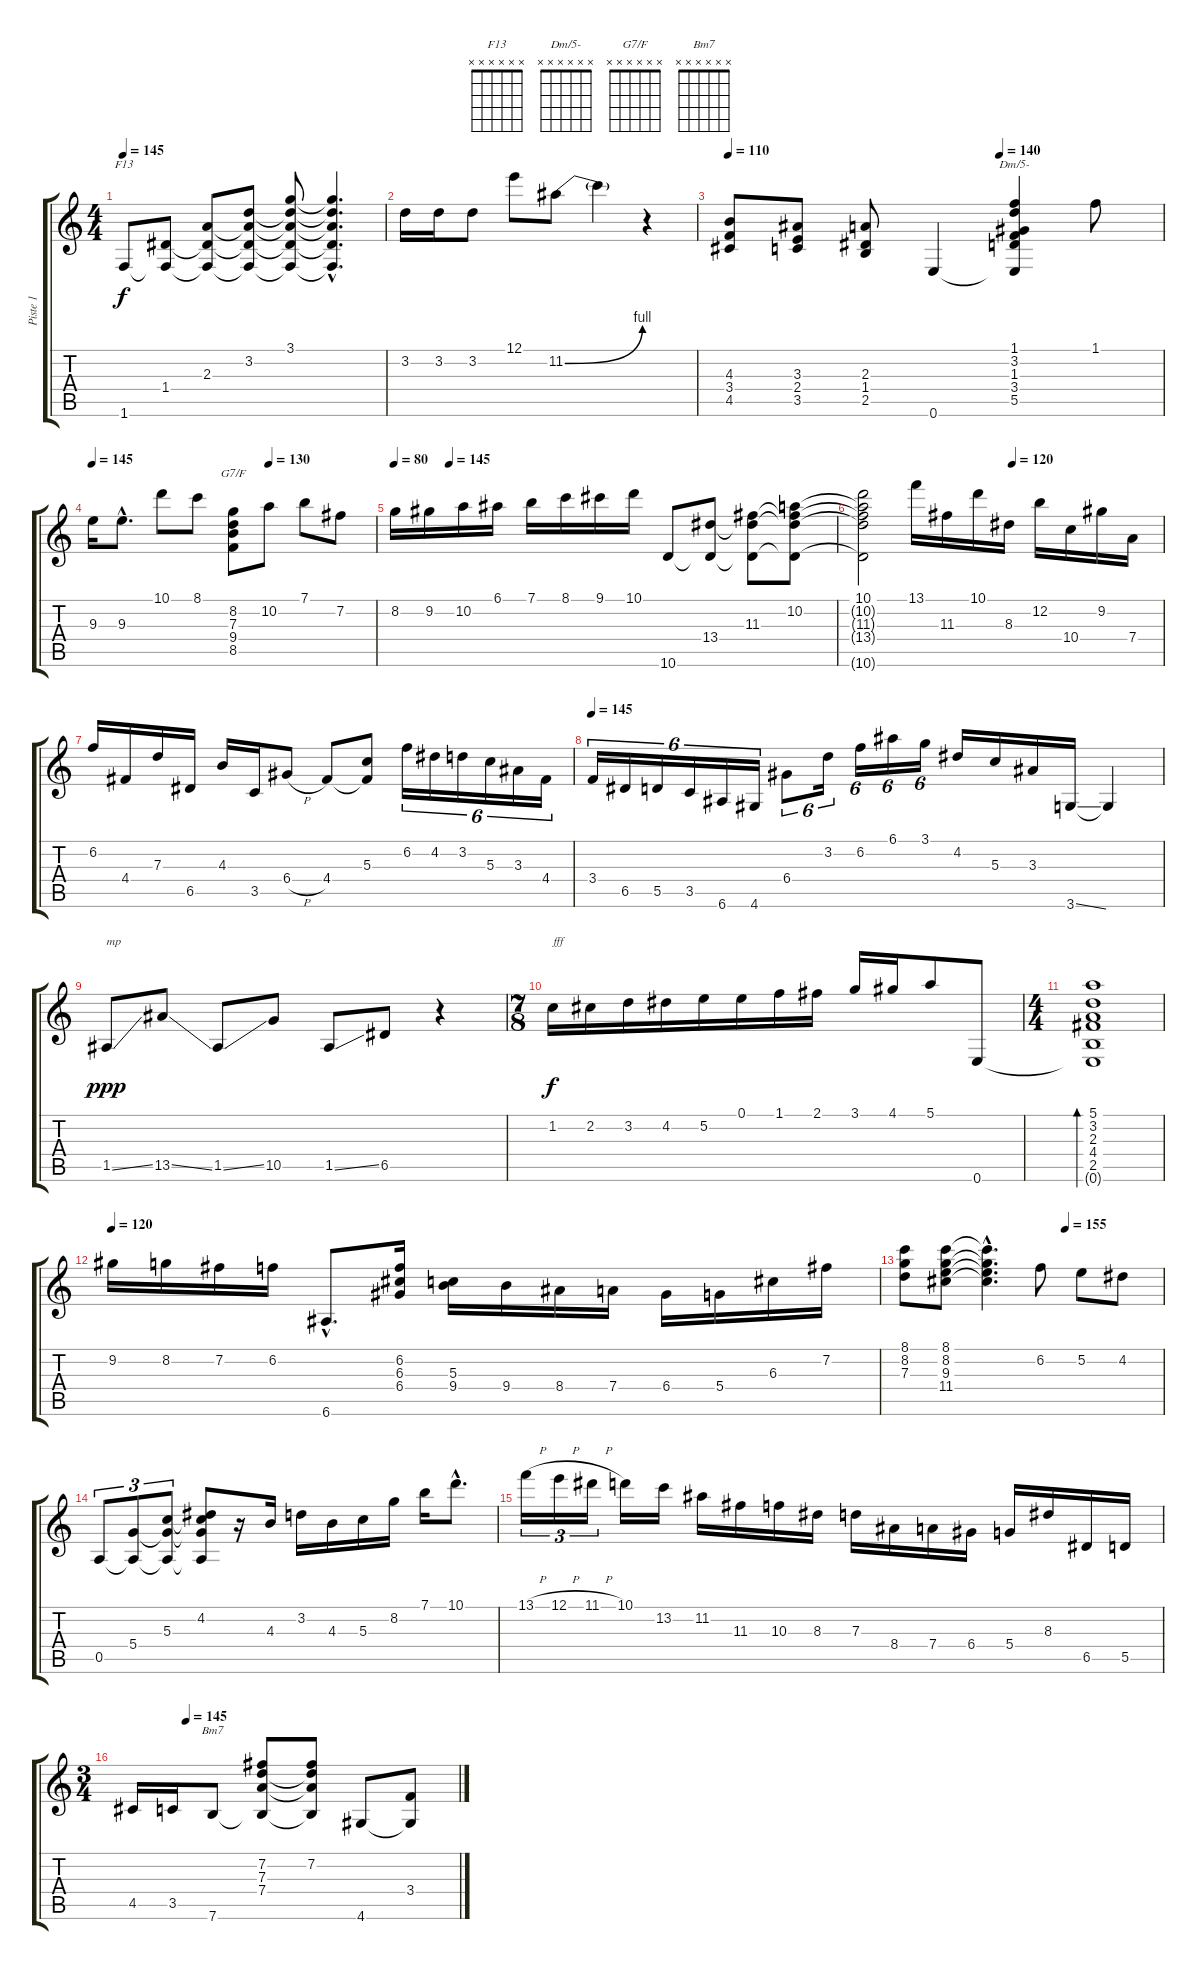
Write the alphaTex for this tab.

\track ("Piste 1" "Piste 1") {instrument electricguitarjazz}
\staff {score tabs}
\tuning (E4 B3 G3 D3 A2 E2) {hide}
\chord ("F13" x x x x x x) {firstfret 0}
\chord ("Dm/5-" x x x x x x) {firstfret 0}
\chord ("G7/F" x x x x x x) {firstfret 0}
\chord ("Bm7" x x x x x x) {firstfret 0}
\ts (4 4)
\tempo 145
\clef g2
\ks c
1.6.8{ch "F13" dy f} (1.4 1.6{t}).8 (2.3 1.4{t} 1.6{t}).8 (3.2 2.3{t} 1.4{t} 1.6{t}).8 (3.1 3.2{t} 2.3{t} 1.4{t} 1.6{t}).8 (3.1{hac t} 3.2{hac t} 2.3{hac t} 1.4{hac t} 1.6{hac t}).4{d} |
3.2.16 3.2.16 3.2.8 12.1.8 11.2{be (bend 0 0 60 4)}.8 11.2{t}.4 r.4 |
\tempo 110
\tempo (140 0.625)
(4.3 3.4 4.5).8 (3.3 2.4 3.5).8 (2.3 1.4 2.5).8 0.6.4 (1.1 3.2 1.3 3.4 5.5 0.6{t}).4{ch "Dm/5-"} 1.1.8 |
\tempo 145
\tempo (130 0.625)
9.3.16 9.3{hac}.8{d} 10.1.8 8.1.8 (8.2 7.3 9.4 8.5).8{ch "G7/F"} 10.2.8 7.1.8 7.2.8 |
\tempo 80
\tempo (145 0.125)
8.2.16 9.2.16 10.2.16 6.1.16 7.1.16 8.1.16 9.1.16 10.1.16 10.6.8 (13.4 10.6{t}).8 (11.3 13.4{t} 10.6{t}).8 (10.2 11.3{t} 13.4{t} 10.6{t}).8 |
\tempo (120 0.5)
(10.1 10.2{t} 11.3{t} 13.4{t} 10.6{t}).2 13.1.16 11.3.16 10.1.16 8.3.16 12.2.16 10.4.16 9.2.16 7.4.16 |
6.2.16 4.4.16 7.3.16 6.5.16 4.3.16 3.5.16 6.4{h}.8 4.4.8 (5.3 4.4{t}).8 6.2.16{tu (6 4)} 4.2.16{tu (6 4)} 3.2.16{tu (6 4)} 5.3.16{tu (6 4)} 3.3.16{tu (6 4)} 4.4.16{tu (6 4)} |
\tempo 145
3.4.16{tu (6 4)} 6.5.16{tu (6 4)} 5.5.16{tu (6 4)} 3.5.16{tu (6 4)} 6.6.16{tu (6 4)} 4.6.16{tu (6 4)} 6.4.8{tu (6 4)} 3.2.16{tu (6 4)} 6.2.16{tu (6 4)} 6.1.16{tu (6 4)} 3.1.16{tu (6 4)} 4.2.16 5.3.16 3.3.16 3.6{ss}.16 3.6{t}.4 |
1.5{ss}.8{txt "mp" dy ppp} 13.5{ss}.8 1.5{ss}.8 10.5.8 1.5{ss}.8 6.5.8 r.4 |
\ts (7 8)
1.2.16{txt "fff" dy f} 2.2.16 3.2.16 4.2.16 5.2.16 0.1.16 1.1.16 2.1.16 3.1.16 4.1.16 5.1.8 0.6.8 |
\ts (4 4)
(5.1 3.2 2.3 4.4 2.5 0.6{t}).1{bd 240} |
\tempo 120
9.2.16 8.2.16 7.2.16 6.2.16 6.6{hac}.8{d} (6.2 6.3 6.4).16 (5.3 9.4).16 9.4.16 8.4.16 7.4.16 6.4.16 5.4.16 6.3.16 7.2.16 |
\tempo (155 0.625)
(8.1 8.2 7.3).8 (8.1 8.2 9.3 11.4).8 (8.1{hac t} 8.2{hac t} 9.3{hac t} 11.4{hac t}).4{d} 6.2.8 5.2.8 4.2.8 |
0.5.8{tu (3 2)} (5.4 0.5{t}).8{tu (3 2)} (5.3 5.4{t} 0.5{t}).8{tu (3 2)} (4.2 5.3{t} 5.4{t} 0.5{t}).8 r.16 4.3.16 3.2.16 4.3.16 5.3.16 8.2.16 7.1.16 10.1{hac}.8{d} |
13.1{h}.16{tu (3 2)} 12.1{h}.16{tu (3 2)} 11.1{h}.16{tu (3 2)} 10.1.16 13.2.16 11.2.16 11.3.16 10.3.16 8.3.16 7.3.16 8.4.16 7.4.16 6.4.16 5.4.16 8.3.16 6.5.16 5.5.16 |
\ts (3 4)
\tempo (145 0.16666666666666666)
4.5.16 3.5.16 7.6.8{ch "Bm7"} (7.2 7.3 7.4 7.6{t}).8 (7.2 7.3{t} 7.4{t} 7.6{t}).8 4.6.8 (3.4 4.6{t}).8
